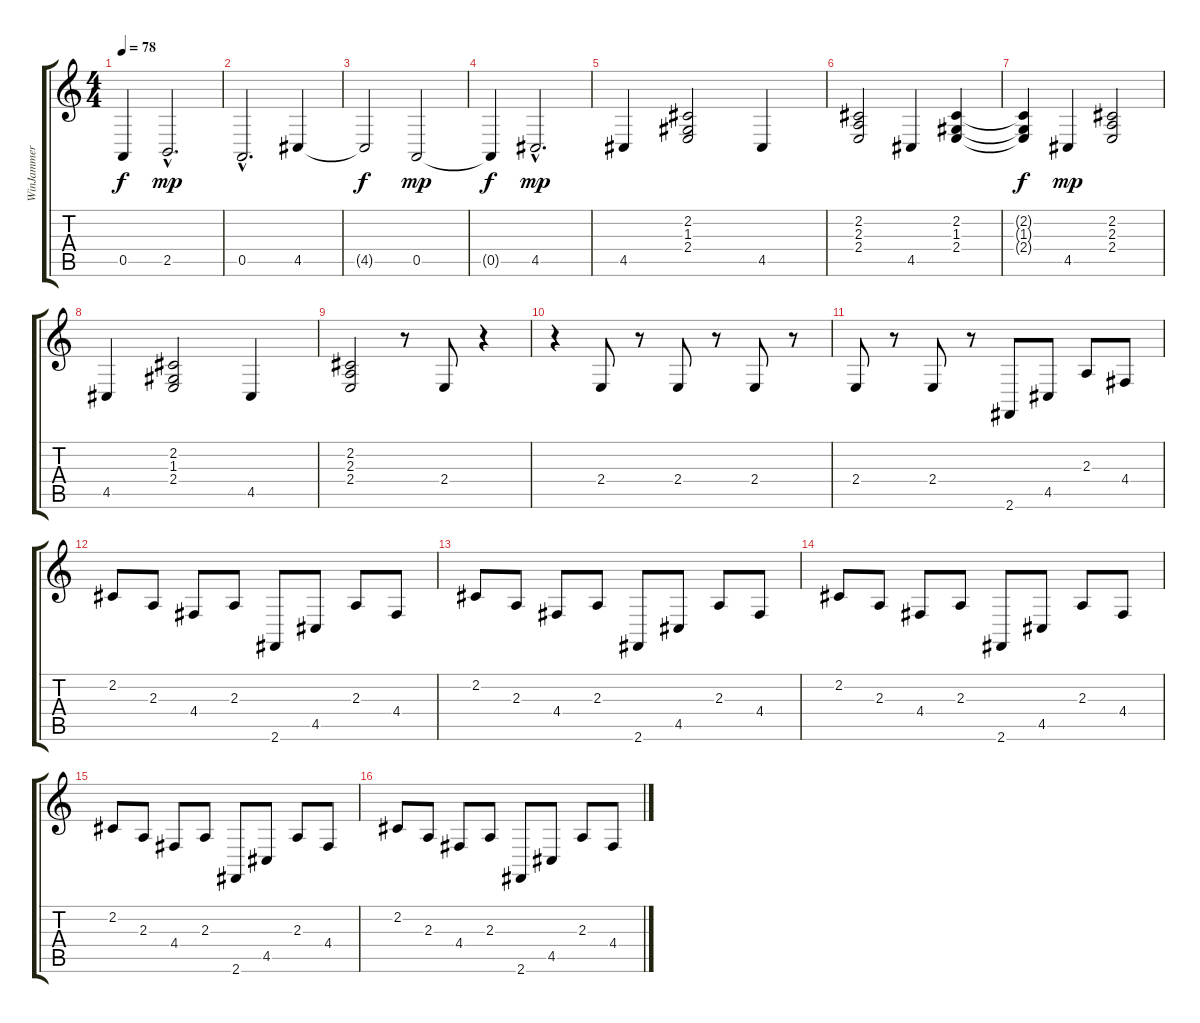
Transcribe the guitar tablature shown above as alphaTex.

\track ("WinJammer Demo" "WinJammer ") {instrument acousticgrandpiano}
\staff {score tabs}
\tuning (E4 B3 G3 D3 A2 E2) {hide}
\ts (4 4)
\tempo 78
\clef g2
\ks c
0.5{t}.4{dy f} 2.5{hac}.2{d dy mp} |
0.5{hac}.2{d} 4.5.4 |
4.5{t}.2{dy f} 0.5.2{dy mp} |
0.5{t}.4{dy f} 4.5{hac}.2{d dy mp} |
4.5.4 (2.2 1.3 2.4).2 4.5.4 |
(2.2 2.3 2.4).2 4.5.4 (2.2 1.3 2.4).4 |
(2.2{t} 1.3{t} 2.4{t}).4{dy f} 4.5.4{dy mp} (2.2 2.3 2.4).2 |
4.5.4 (2.2 1.3 2.4).2 4.5.4 |
(2.2 2.3 2.4).2 r.8 2.4.8 r.4 |
r.4 2.4.8 r.8 2.4.8 r.8 2.4.8 r.8 |
2.4.8 r.8 2.4.8 r.8 2.6.8 4.5.8 2.3.8 4.4.8 |
2.2.8 2.3.8 4.4.8 2.3.8 2.6.8 4.5.8 2.3.8 4.4.8 |
2.2.8 2.3.8 4.4.8 2.3.8 2.6.8 4.5.8 2.3.8 4.4.8 |
2.2.8 2.3.8 4.4.8 2.3.8 2.6.8 4.5.8 2.3.8 4.4.8 |
2.2.8 2.3.8 4.4.8 2.3.8 2.6.8 4.5.8 2.3.8 4.4.8 |
2.2.8 2.3.8 4.4.8 2.3.8 2.6.8 4.5.8 2.3.8 4.4.8
